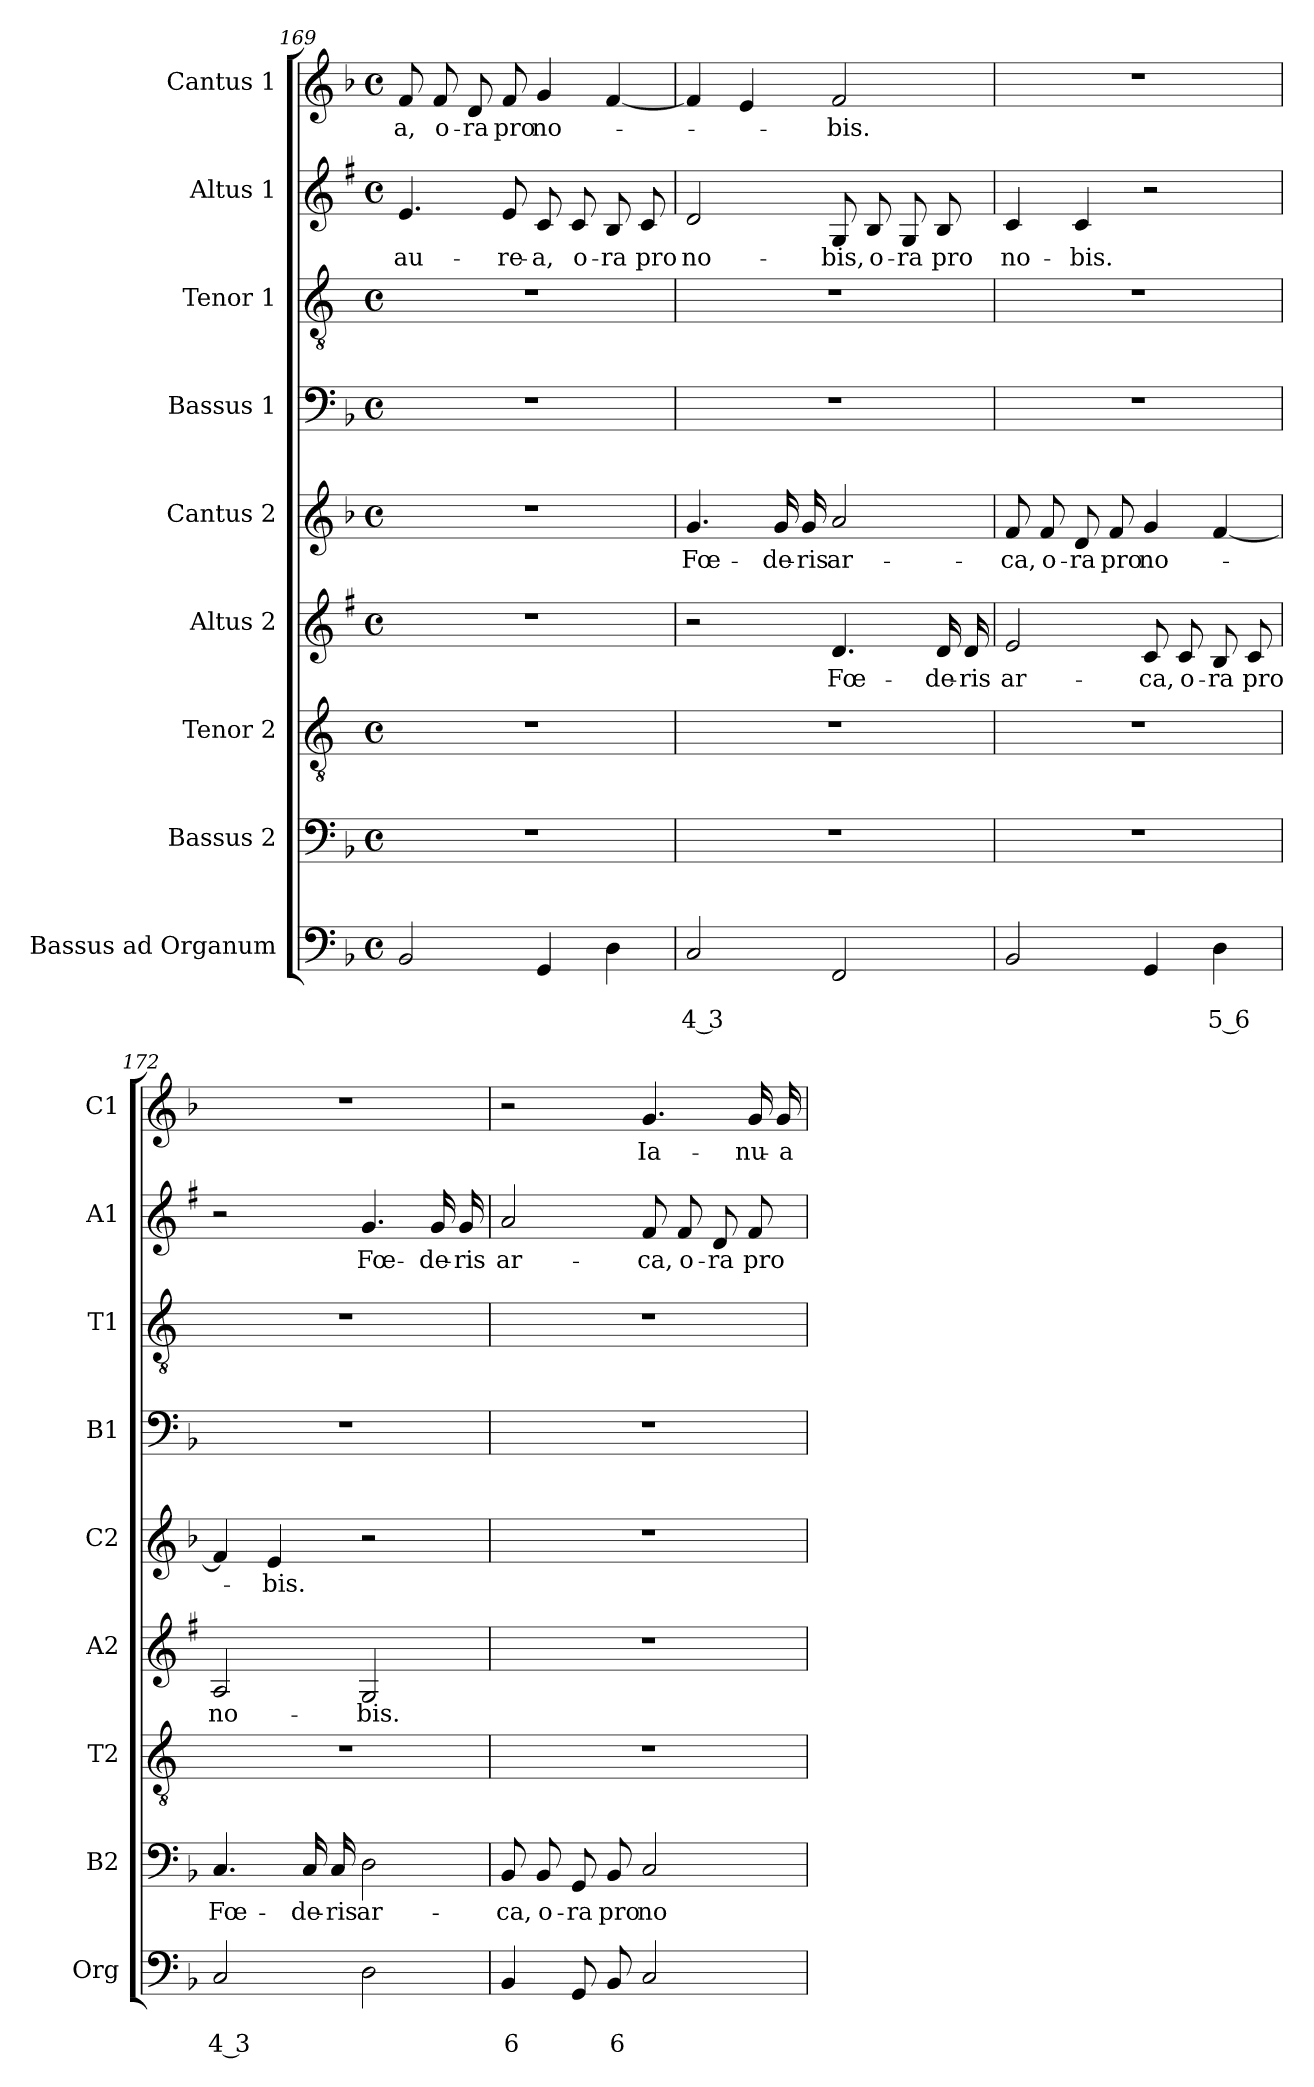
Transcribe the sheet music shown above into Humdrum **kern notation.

**kern	**text	**text	**kern	**text	**kern	**kern	**text	**kern	**text	**kern	**kern	**kern	**text	**kern	**text
*part9	*part9	*part9	*part8	*part8	*part7	*part6	*part6	*part5	*part5	*part4	*part3	*part2	*part2	*part1	*part1
*staff9	*staff9	*staff9	*staff8	*staff8	*staff7	*staff6	*staff6	*staff5	*staff5	*staff4	*staff3	*staff2	*staff2	*staff1	*staff1
*I"Bassus ad Organum	*	*	*I"Bassus 2	*	*I"Tenor 2	*I"Altus 2	*	*I"Cantus 2	*	*I"Bassus 1	*I"Tenor 1	*I"Altus 1	*	*I"Cantus 1	*
*I'Org	*	*	*I'B2	*	*I'T2	*I'A2	*	*I'C2	*	*I'B1	*I'T1	*I'A1	*	*I'C1	*
*clefF4	*	*	*clefF4	*	*clefGv2	*clefG2	*	*clefG2	*	*clefF4	*clefGv2	*clefG2	*	*clefG2	*
*	*	*	*	*	*ITrd4c7	*ITrd1c2	*	*	*	*	*ITrd4c7	*ITrd1c2	*	*	*
*k[b-]	*	*	*k[b-]	*	*k[b-]	*k[b-]	*	*k[b-]	*	*k[b-]	*k[b-]	*k[b-]	*	*k[b-]	*
*F:	*	*	*F:	*	*F:	*F:	*	*F:	*	*F:	*F:	*F:	*	*F:	*
*M4/4	*	*	*M4/4	*	*M4/4	*M4/4	*	*M4/4	*	*M4/4	*M4/4	*M4/4	*	*M4/4	*
*met(c)	*	*	*met(c)	*	*met(c)	*met(c)	*	*met(c)	*	*met(c)	*met(c)	*met(c)	*	*met(c)	*
=169	=169	=169	=169	=169	=169	=169	=169	=169	=169	=169	=169	=169	=169	=169	=169
!	!	!	!	!	!	!	!	!	!	!	!	!	!LO:LY:b	!	!LO:LY:b
2BB-/	.	.	1r	.	1r	1r	.	1r	.	1r	1r	4.d/	au-	8f/	-a,
!	!	!	!	!	!	!	!	!	!	!	!	!	!	!	!LO:LY:b
.	.	.	.	.	.	.	.	.	.	.	.	.	.	8f/	o-
!	!	!	!	!	!	!	!	!	!	!	!	!	!	!	!LO:LY:b
.	.	.	.	.	.	.	.	.	.	.	.	.	.	8d/	-ra
!	!	!	!	!	!	!	!	!	!	!	!	!	!LO:LY:b	!	!LO:LY:b
.	.	.	.	.	.	.	.	.	.	.	.	8d/	-re-	8f/	pro
!	!	!	!	!	!	!	!	!	!	!	!	!	!LO:LY:b	!	!LO:LY:b
4GG/	.	.	.	.	.	.	.	.	.	.	.	8B-/	-a,	4g/	no-
!	!	!	!	!	!	!	!	!	!	!	!	!	!LO:LY:b	!	!
.	.	.	.	.	.	.	.	.	.	.	.	8B-/	o-	.	.
!	!	!	!	!	!	!	!	!	!	!	!	!	!LO:LY:b	!	!
4D\	.	.	.	.	.	.	.	.	.	.	.	8A/	-ra	[4f/	.
!	!	!	!	!	!	!	!	!	!	!	!	!	!LO:LY:b	!	!
.	.	.	.	.	.	.	.	.	.	.	.	8B-/	pro	.	.
!!LO:PB:g=z
=170	=170	=170	=170	=170	=170	=170	=170	=170	=170	=170	=170	=170	=170	=170	=170
!	!	!LO:LY:b	!	!	!	!	!	!	!LO:LY:b	!	!	!	!LO:LY:b	!	!
2C/	.	4 3	1r	.	1r	2r	.	4.g/	Fœ-	1r	1r	2c/	no-	4f/]	.
.	.	.	.	.	.	.	.	.	.	.	.	.	.	4e/	.
!	!	!	!	!	!	!	!	!	!LO:LY:b	!	!	!	!	!	!
.	.	.	.	.	.	.	.	16g/	-de-	.	.	.	.	.	.
!	!	!	!	!	!	!	!	!	!LO:LY:b	!	!	!	!	!	!
.	.	.	.	.	.	.	.	16g/	-ris	.	.	.	.	.	.
!	!	!	!	!	!	!	!LO:LY:b	!	!LO:LY:b	!	!	!	!LO:LY:b	!	!LO:LY:b
2FF/	.	.	.	.	.	4.c/	Fœ-	2a/	ar-	.	.	8F/	-bis,	2f/	-bis.
!	!	!	!	!	!	!	!	!	!	!	!	!	!LO:LY:b	!	!
.	.	.	.	.	.	.	.	.	.	.	.	8A/	o-	.	.
!	!	!	!	!	!	!	!	!	!	!	!	!	!LO:LY:b	!	!
.	.	.	.	.	.	.	.	.	.	.	.	8F/	-ra	.	.
!	!	!	!	!	!	!	!LO:LY:b	!	!	!	!	!	!LO:LY:b	!	!
.	.	.	.	.	.	16c/	-de-	.	.	.	.	8A/	pro	.	.
!	!	!	!	!	!	!	!LO:LY:b	!	!	!	!	!	!	!	!
.	.	.	.	.	.	16c/	-ris	.	.	.	.	.	.	.	.
=171	=171	=171	=171	=171	=171	=171	=171	=171	=171	=171	=171	=171	=171	=171	=171
!	!	!	!	!	!	!	!LO:LY:b	!	!LO:LY:b	!	!	!	!LO:LY:b	!	!
2BB-/	.	.	1r	.	1r	2d/	ar-	8f/	-ca,	1r	1r	4B-/	no-	1r	.
!	!	!	!	!	!	!	!	!	!LO:LY:b	!	!	!	!	!	!
.	.	.	.	.	.	.	.	8f/	o-	.	.	.	.	.	.
!	!	!	!	!	!	!	!	!	!LO:LY:b	!	!	!	!LO:LY:b	!	!
.	.	.	.	.	.	.	.	8d/	-ra	.	.	4B-/	-bis.	.	.
!	!	!	!	!	!	!	!	!	!LO:LY:b	!	!	!	!	!	!
.	.	.	.	.	.	.	.	8f/	pro	.	.	.	.	.	.
!	!	!	!	!	!	!	!LO:LY:b	!	!LO:LY:b	!	!	!	!	!	!
4GG/	.	.	.	.	.	8B-/	-ca,	4g/	no-	.	.	2r	.	.	.
!	!	!	!	!	!	!	!LO:LY:b	!	!	!	!	!	!	!	!
.	.	.	.	.	.	8B-/	o-	.	.	.	.	.	.	.	.
!	!	!LO:LY:b	!	!	!	!	!LO:LY:b	!	!	!	!	!	!	!	!
4D\	.	5 6	.	.	.	8A/	-ra	[4f/	.	.	.	.	.	.	.
!	!	!	!	!	!	!	!LO:LY:b	!	!	!	!	!	!	!	!
.	.	.	.	.	.	8B-/	pro	.	.	.	.	.	.	.	.
=172	=172	=172	=172	=172	=172	=172	=172	=172	=172	=172	=172	=172	=172	=172	=172
!	!	!LO:LY:b	!	!LO:LY:b	!	!	!LO:LY:b	!	!	!	!	!	!	!	!
2C/	.	4 3	4.C/	Fœ-	1r	2G/	no-	4f/]	.	1r	1r	2r	.	1r	.
!	!	!	!	!	!	!	!	!	!LO:LY:b	!	!	!	!	!	!
.	.	.	.	.	.	.	.	4e/	-bis.	.	.	.	.	.	.
!	!	!	!	!LO:LY:b	!	!	!	!	!	!	!	!	!	!	!
.	.	.	16C/	-de-	.	.	.	.	.	.	.	.	.	.	.
!	!	!	!	!LO:LY:b	!	!	!	!	!	!	!	!	!	!	!
.	.	.	16C/	-ris	.	.	.	.	.	.	.	.	.	.	.
!	!	!	!	!LO:LY:b	!	!	!LO:LY:b	!	!	!	!	!	!LO:LY:b	!	!
2D\	.	.	2D\	ar-	.	2F/	-bis.	2r	.	.	.	4.f/	Fœ-	.	.
!	!	!	!	!	!	!	!	!	!	!	!	!	!LO:LY:b	!	!
.	.	.	.	.	.	.	.	.	.	.	.	16f/	-de-	.	.
!	!	!	!	!	!	!	!	!	!	!	!	!	!LO:LY:b	!	!
.	.	.	.	.	.	.	.	.	.	.	.	16f/	-ris	.	.
=173	=173	=173	=173	=173	=173	=173	=173	=173	=173	=173	=173	=173	=173	=173	=173
!	!	!LO:LY:b	!	!LO:LY:b	!	!	!	!	!	!	!	!	!LO:LY:b	!	!
4BB-/	.	6	8BB-/	-ca,	1r	1r	.	1r	.	1r	1r	2g/	ar-	2r	.
!	!	!	!	!LO:LY:b	!	!	!	!	!	!	!	!	!	!	!
.	.	.	8BB-/	o-	.	.	.	.	.	.	.	.	.	.	.
!	!	!	!	!LO:LY:b	!	!	!	!	!	!	!	!	!	!	!
8GG/	.	.	8GG/	-ra	.	.	.	.	.	.	.	.	.	.	.
!	!	!LO:LY:b	!	!LO:LY:b	!	!	!	!	!	!	!	!	!	!	!
8BB-/	.	6	8BB-/	pro	.	.	.	.	.	.	.	.	.	.	.
!	!	!	!	!LO:LY:b	!	!	!	!	!	!	!	!	!LO:LY:b	!	!LO:LY:b
2C/	.	.	2C/	no-	.	.	.	.	.	.	.	8e/	-ca,	4.g/	Ia-
!	!	!	!	!	!	!	!	!	!	!	!	!	!LO:LY:b	!	!
.	.	.	.	.	.	.	.	.	.	.	.	8e/	o-	.	.
!	!	!	!	!	!	!	!	!	!	!	!	!	!LO:LY:b	!	!
.	.	.	.	.	.	.	.	.	.	.	.	8c/	-ra	.	.
!	!	!	!	!	!	!	!	!	!	!	!	!	!LO:LY:b	!	!LO:LY:b
.	.	.	.	.	.	.	.	.	.	.	.	8e/	pro	16g/	-nu-
!	!	!	!	!	!	!	!	!	!	!	!	!	!	!	!LO:LY:b
.	.	.	.	.	.	.	.	.	.	.	.	.	.	16g/	-a
=	=	=	=	=	=	=	=	=	=	=	=	=	=	=	=
*-	*-	*-	*-	*-	*-	*-	*-	*-	*-	*-	*-	*-	*-	*-	*-
